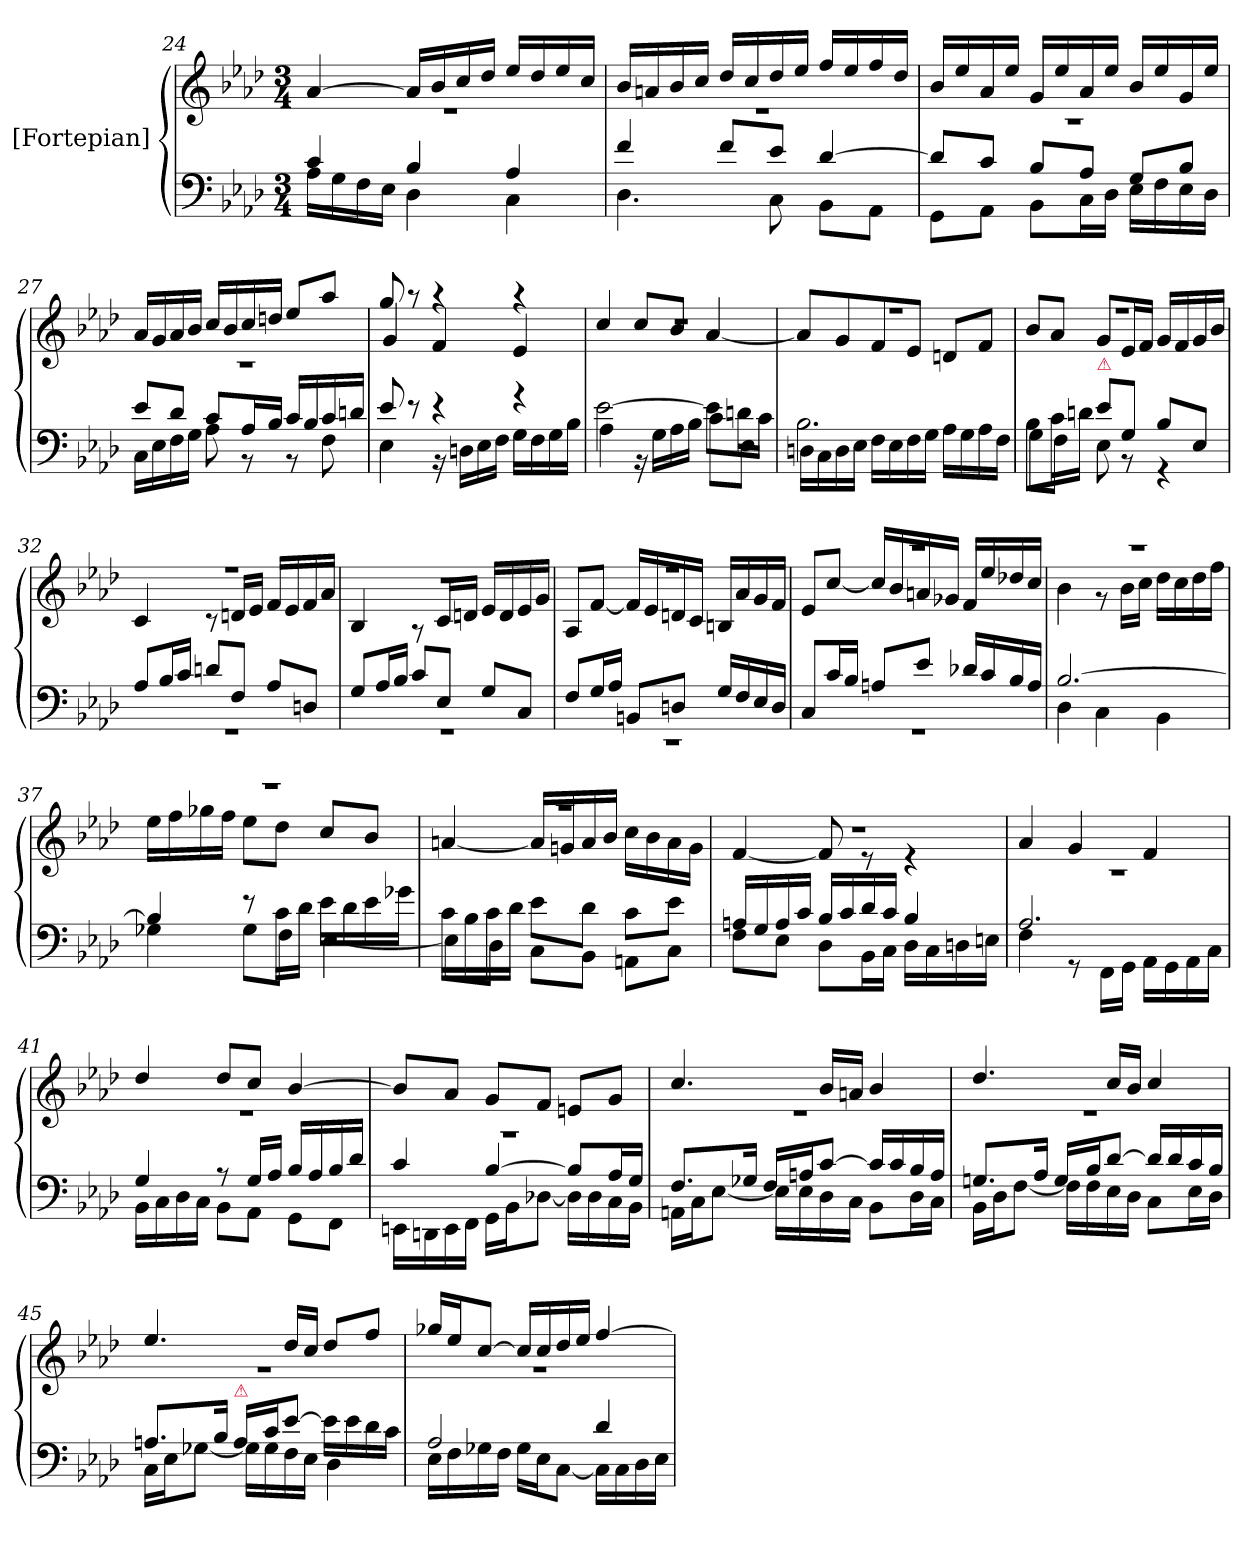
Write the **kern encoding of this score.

**kern	**kern
*part1	*part1
*staff2	*staff1
*I"[Fortepian]	*
*clefF4	*clefG2
*k[b-e-a-d-]	*k[b-e-a-d-]
*M3/4	*M3/4
=24	=24
*^	*^
4c/	16A-\LL	[4a-/	2.r
.	16G\	.	.
.	16F\	.	.
.	16E-\JJ	.	.
4B-/	4D-\	16a-/LL]	.
.	.	16b-/	.
.	.	16cc/	.
.	.	16dd-/JJ	.
4A-/	4C\	16ee-/LL	.
.	.	16dd-/	.
.	.	16ee-/	.
.	.	16cc/JJ	.
=25	=25	=25	=25
4f/	4.D-\	16b-/LL	2.r
.	.	16an/	.
.	.	16b-/	.
.	.	16cc/JJ	.
8f/L	.	16dd-/LL	.
.	.	16cc/	.
8e-/J	8C\	16dd-/	.
.	.	16ee-/JJ	.
[4d-/	8BB-\L	16ff/LL	.
.	.	16ee-/	.
.	8AA-\J	16ff/	.
.	.	16dd-/JJ	.
=26	=26	=26	=26
8d-/L]	8GG\L	16b-/LL	2.r
.	.	16ee-/	.
8c/J	8AA-\J	16a-/	.
.	.	16ee-/JJ	.
8B-/L	8BB-\L	16g/LL	.
.	.	16ee-/	.
8A-/J	16C\L	16a-/	.
.	16D-\JJ	16ee-/JJ	.
8G/L	16E-\LL	16b-/LL	.
.	16F\	16ee-/	.
8B-/J	16E-\	16g/	.
.	16D-\JJ	16ee-/JJ	.
=27	=27	=27	=27
8e-/L	16C\LL	16a-/LL	2.r
.	16E-\	16g/	.
8d-/J	16F\	16a-/	.
.	16G\JJ	16b-/JJ	.
8c/L	8A-\	16cc/LL	.
.	.	16b-/	.
16A-/L	8r	16cc/	.
16B-/JJ	.	16ddn/JJ	.
16c/LL	8r	8ee-/L	.
16B-/	.	.	.
16c/	8F\	8aa-/J	.
16dn/JJ	.	.	.
=28	=28	=28	=28
8e-/	4E-\	8gg/	4g/
8r	.	8r	.
4r	16r	4r	4f/
.	16Dn\LL	.	.
.	16E-\	.	.
.	16F\JJ	.	.
4r	16G\LL	4r	4e-/
.	16F\	.	.
.	16G\	.	.
.	16B-\JJ	.	.
=29	=29	=29	=29
[2e-\	4A-\	2.rdd	4cc/
.	16r	.	8cc/L
.	16G\LL	.	.
.	16A-\	.	8b-/J
.	16B-\JJ	.	.
8e-\L]	8c\L	.	[4a-/
16dn\L	8E-\J	.	.
16c\JJ	.	.	.
=30	=30	=30	=30
2.B-\	16Dn\LL	2.r	8a-/L]
.	16C\	.	.
.	16D\	.	8g/
.	16E-\JJ	.	.
.	16F\LL	.	8f/
.	16E-\	.	.
.	16F\	.	8e-/J
.	16G\JJ	.	.
.	16A-\LL	.	8dn/L
.	16G\	.	.
.	16A-\	.	8f/J
.	16F\JJ	.	.
=31	=31	=31	=31
8B-\L	8G\L	2.r	8b-/L
16c\L	8F\J	.	8a-/J
16dn\JJ	.	.	.
!LO:TX:a:color=crimson:t=⚠	!	!	!
8e-/L	8E-\	.	8g/L
8G/J	8r	.	16e-/L
.	.	.	16f/JJ
8B-/L	4r	.	16g/LL
.	.	.	16f/
8E-/J	.	.	16g/
.	.	.	16b-/JJ
=32	=32	=32	=32
8A-/L	2.r	2.r	4c/
16B-/L	.	.	.
16c/JJ	.	.	.
8dn/L	.	.	8r
8F/J	.	.	16dn/LL
.	.	.	16e-/JJ
8A-/L	.	.	16f/LL
.	.	.	16e-/
8Dn/J	.	.	16f/
.	.	.	16a-/JJ
=33	=33	=33	=33
8G/L	2.r	2.r	4B-/
16A-/L	.	.	.
16B-/JJ	.	.	.
8c/L	.	.	8r
8E-/J	.	.	16c/LL
.	.	.	16dn/JJ
8G/L	.	.	16e-/LL
.	.	.	16d/
8C/J	.	.	16e-/
.	.	.	16g/JJ
=34	=34	=34	=34
8F/L	2.r	2.r	8A-/L
16G/L	.	.	[8f/J
16A-/JJ	.	.	.
8BBn/L	.	.	16f/LL]
.	.	.	16e-/
8Dn/J	.	.	16dn/
.	.	.	16c/JJ
16G/LL	.	.	16Bn/LL
16F/	.	.	16a-/
16E-/	.	.	16g/
16D/JJ	.	.	16f/JJ
=35	=35	=35	=35
8C/L	2.r	2.r	8e-/L
16c/L	.	.	[8cc/J
16B-/JJ	.	.	.
8An/L	.	.	16cc/LL]
.	.	.	16b-/
8e-/J	.	.	16an/
.	.	.	16g-X/JJ
16d-X/LL	.	.	16f/LL
16c/	.	.	16ee-/
16B-/	.	.	16dd-X/
16A/JJ	.	.	16cc/JJ
=36	=36	=36	=36
[2.B-/	4D-\	2.r	4b-\
.	4C\	.	8r
.	.	.	16b-\LL
.	.	.	16cc\JJ
.	4BB-\	.	16dd-\LL
.	.	.	16cc\
.	.	.	16dd-\
.	.	.	16ff\JJ
=37	=37	=37	=37
4B-/]	4G-X\	2.r	16ee-\LL
.	.	.	16ff\
.	.	.	16gg-X\
.	.	.	16ff\JJ
8r	8G-\L	.	8ee-\L
16c\LL	8F\J	.	8dd-\J
16d-\JJ	.	.	.
16e-\LL	[4E-\	.	8cc/L
16d-\	.	.	.
16e-\	.	.	8b-/J
16g-X\JJ	.	.	.
=38	=38	=38	=38
16c\LL	8E-\L]	2.r	[4an/
16B-\	.	.	.
16c\	8D-\J	.	.
16d-\JJ	.	.	.
8e-\L	8C\L	.	16a/LL]
.	.	.	16gn/
8d-\J	8BB-\J	.	16a/
.	.	.	16b-/JJ
8c\L	8AAn\L	.	16cc\LL
.	.	.	16b-\
8e-\J	8C\J	.	16a\
.	.	.	16g\JJ
=39	=39	=39	=39
16An/LL	8F\L	2.r	[4f/
16G/	.	.	.
16A/	8E-\J	.	.
16c/JJ	.	.	.
16B-/LL	8D-\L	.	8f/]
16c/	.	.	.
16d-/	16BB-\L	.	8r
16c/JJ	16C\JJ	.	.
4B-/	16D-\LL	.	4r
.	16C\	.	.
.	16Dn\	.	.
.	16En\JJ	.	.
=40	=40	=40	=40
2.A-/	4F\	4a-/	2.r
.	8r	4g/	.
.	16FF\LL	.	.
.	16GG\JJ	.	.
.	16AA-\LL	4f/	.
.	16GG\	.	.
.	16AA-\	.	.
.	16C\JJ	.	.
=41	=41	=41	=41
4G/	16BB-\LL	4dd-/	2.r
.	16C\	.	.
.	16D-\	.	.
.	16C\JJ	.	.
8r	8BB-\L	8dd-/L	.
16G/LL	8AA-\J	8cc/J	.
16A-/JJ	.	.	.
16B-/LL	8GG\L	[4b-/	.
16A-/	.	.	.
16B-/	8FF\J	.	.
16d-/JJ	.	.	.
=42	=42	=42	=42
4c/	16EEn\LL	8b-/L]	2.r
.	16DDn\	.	.
.	16EE\	8a-/J	.
.	16FF\JJ	.	.
[4B-/	16GG\LL	8g/L	.
.	16BB-\J	.	.
.	[8D-X\J	8f/J	.
8B-/L]	16D-\LL]	8en/L	.
.	16D-\	.	.
16A-/L	16C\	8g/J	.
16G/JJ	16BB-\JJ	.	.
=43	=43	=43	=43
8.F/L	16AAn\LL	4.cc/	2.r
.	16C\J	.	.
.	[8E-\J	.	.
16G-X/Jk	.	.	.
16F/LL	16E-\LL]	.	.
16An/J	16E-\	.	.
[8c/J	16D-\	16b-/LL	.
.	16C\JJ	16an/JJ	.
16c/LL]	8BB-\L	4b-/	.
16c/	.	.	.
16B-/	16D-\L	.	.
16A/JJ	16C\JJ	.	.
=44	=44	=44	=44
8.Gn/L	16BB-\LL	4.dd-/	2.r
.	16D-\J	.	.
.	[8F\J	.	.
16A-/Jk	.	.	.
16G/LL	16F\LL]	.	.
16B-/J	16F\	.	.
[8d-/J	16E-\	16cc/LL	.
.	16D-\JJ	16b-/JJ	.
16d-/LL]	8C\L	4cc/	.
16d-/	.	.	.
16c/	16E-\L	.	.
16B-/JJ	16D-\JJ	.	.
=45	=45	=45	=45
8.An/L	16C\LL	4.ee-/	2.r
.	16E-\J	.	.
.	[8G-X\J	.	.
16B-/Jk	.	.	.
!LO:TX:a:color=crimson:t=⚠	!	!	!
16A/LL	16G-\LL]	.	.
16c/J	16G-\	.	.
[8e-/J	16F\	16dd-/LL	.
.	16E-\JJ	16cc/JJ	.
16e-\LL]	4D-\	8dd-/L	.
16e-\	.	.	.
16d-\	.	8ff/J	.
16c\JJ	.	.	.
=46	=46	=46	=46
2A-/	16E-\LL	16gg-X/LL	2.r
.	16F\	16ee-/J	.
.	16G-X\	[8cc/J	.
.	16F\JJ	.	.
.	16G-\LL	16cc/LL]	.
.	16E-\J	16cc/	.
.	[8C\J	16dd-/	.
.	.	16ee-/JJ	.
4d-/	16C\LL]	[4ff/	.
.	16C\	.	.
.	16D-\	.	.
.	16E-\JJ	.	.
*v	*v	*	*
*	*v	*v
=	=
*-	*-
